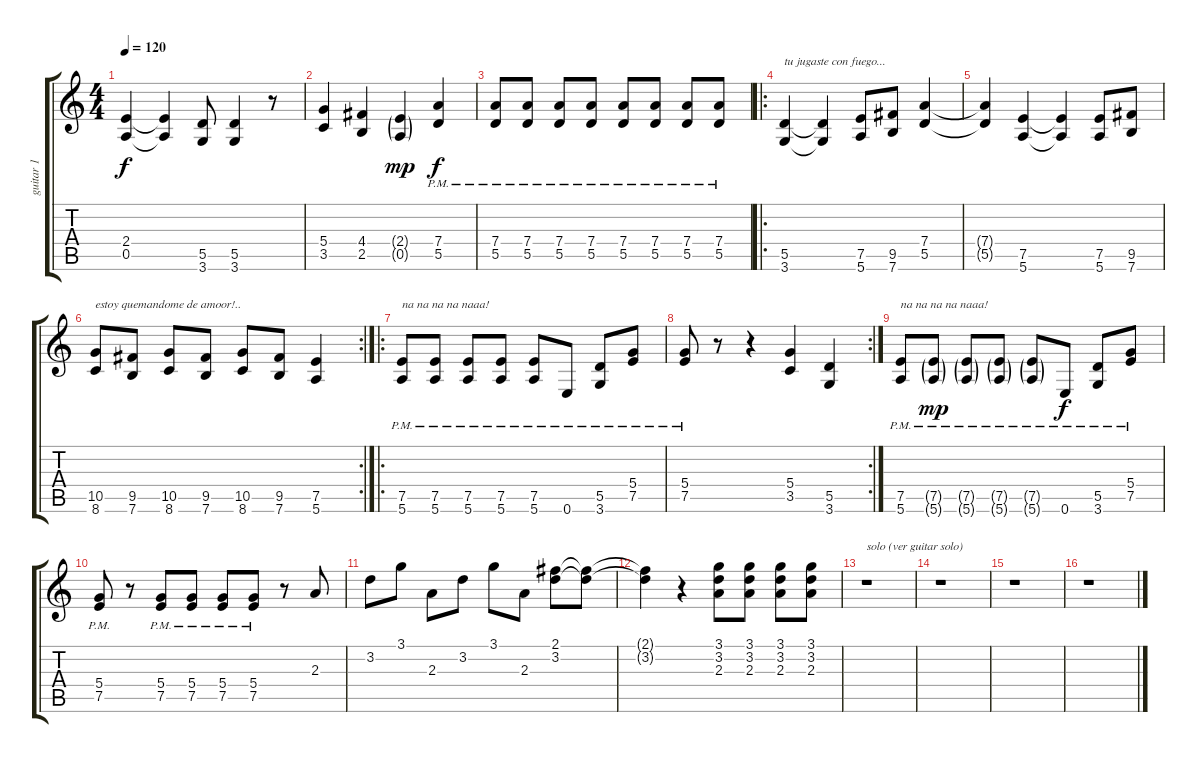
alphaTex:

\track ("guitar 1" "guitar 1") {instrument distortionguitar}
\staff {score tabs}
\tuning (E4 B3 G3 D3 A2 E2) {hide}
\ts (4 4)
\tempo 120
\clef g2
\ks c
(2.4 0.5).4{dy f} (2.4{t} 0.5{t}).4 (5.5 3.6).8 (5.5 3.6).4 r.8 |
(5.4 3.5).4 (4.4 2.5).4 (2.4{g} 0.5{g}).4{dy mp} (7.4{pm} 5.5{pm}).4{dy f} |
(7.4{pm} 5.5).8 (7.4{pm} 5.5).8 (7.4{pm} 5.5).8 (7.4{pm} 5.5).8 (7.4{pm} 5.5).8 (7.4{pm} 5.5).8 (7.4{pm} 5.5).8 (7.4{pm} 5.5).8 |
\ro
(5.5 3.6).4{txt "tu jugaste con fuego..."} (5.5{t} 3.6{t}).4 (7.5 5.6).8 (9.5 7.6).8 (7.4 5.5).4 |
(7.4{t} 5.5{t}).4 (7.5 5.6).4 (7.5{t} 5.6{t}).4 (7.5 5.6).8 (9.5 7.6).8 |
\rc 2
(10.5 8.6).8{txt "estoy quemandome de amoor!.."} (9.5 7.6).8 (10.5 8.6).8 (9.5 7.6).8 (10.5 8.6).8 (9.5 7.6).8 (7.5 5.6).4 |
\ro
(7.5{pm} 5.6).8{txt "na na na na naaa!"} (7.5{pm} 5.6).8 (7.5{pm} 5.6).8 (7.5{pm} 5.6).8 (7.5{pm} 5.6).8 0.6{pm}.8 (5.5{pm} 3.6).8 (5.4{pm} 7.5).8 |
\rc 2
(5.4 7.5{pm}).8 r.8 r.4 (5.4 3.5).4 (5.5 3.6).4 |
(7.5{pm} 5.6).8{txt "na na na na naaa!"} (7.5{g pm} 5.6{g}).8{dy mp} (7.5{g pm} 5.6{g}).8 (7.5{g pm} 5.6{g}).8 (7.5{g pm} 5.6{g}).8 0.6{pm}.8{dy f} (5.5{pm} 3.6).8 (5.4{pm} 7.5).8 |
(5.4 7.5{pm}).8 r.8 (5.4{pm} 7.5).8 (5.4{pm} 7.5).8 (5.4{pm} 7.5).8 (5.4{pm} 7.5).8 r.8 2.3.8 |
3.2.8 3.1.8 2.3.8 3.2.8 3.1.8 2.3.8 (2.1 3.2).8 (2.1{t} 3.2{t}).8 |
(2.1{t} 3.2{t}).4 r.4 (3.1 3.2 2.3).8 (3.1 3.2 2.3).8 (3.1 3.2 2.3).8 (3.1 3.2 2.3).8 |
r.1{txt "solo (ver guitar solo)"} |
r.1 |
r.1 |
r.1
